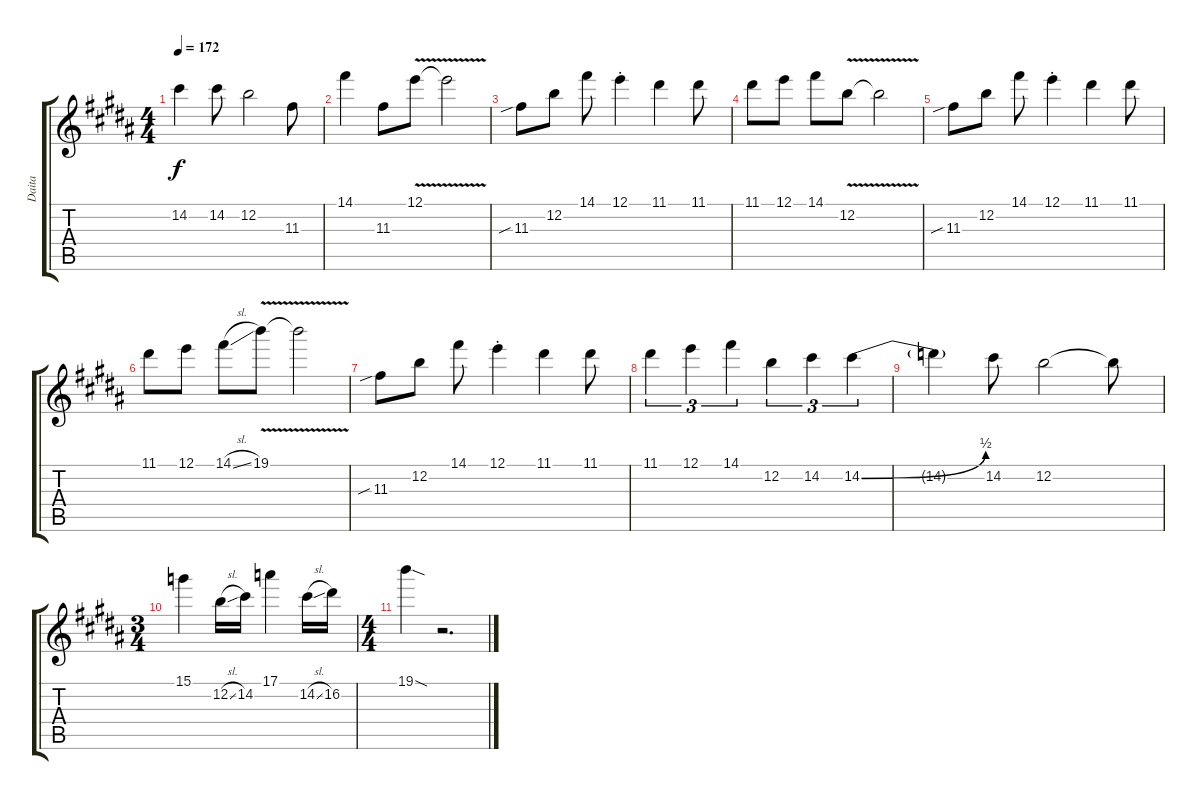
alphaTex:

\track ("Daita" "Daita") {instrument distortionguitar}
\staff {score tabs}
\tuning (E4 B3 G3 D3 A2 E2) {hide}
\ts (4 4)
\tempo 172
\clef g2
\ks b
14.2{t}.4{dy f} 14.2.8 12.2.2 11.3.8 |
14.1.4 11.3.8 12.1{v}.8 12.1{t}.2 |
11.3{sib}.8 12.2.8 14.1.8 12.1{st}.4 11.1.4 11.1.8 |
11.1.8 12.1.8 14.1.8 12.2{v}.8 12.2{t}.2 |
11.3{sib}.8 12.2.8 14.1.8 12.1{st}.4 11.1.4 11.1.8 |
11.1.8 12.1.8 14.1{sl}.8 19.1{v}.8 19.1{t}.2 |
11.3{sib}.8 12.2.8 14.1.8 12.1{st}.4 11.1.4 11.1.8 |
11.1.4{tu (3 2)} 12.1.4{tu (3 2)} 14.1.4{tu (3 2)} 12.2.4{tu (3 2)} 14.2.4{tu (3 2)} 14.2{be (bend 0 0 60 2)}.4{tu (3 2)} |
14.2{t}.4 14.2.8 12.2.2 12.2{t}.8 |
\ts (3 4)
15.1.4 12.2{sl}.16 14.2.16 17.1.4 14.2{sl}.16 16.2.16 |
\ts (4 4)
19.1{sod}.4 r.2{d}
